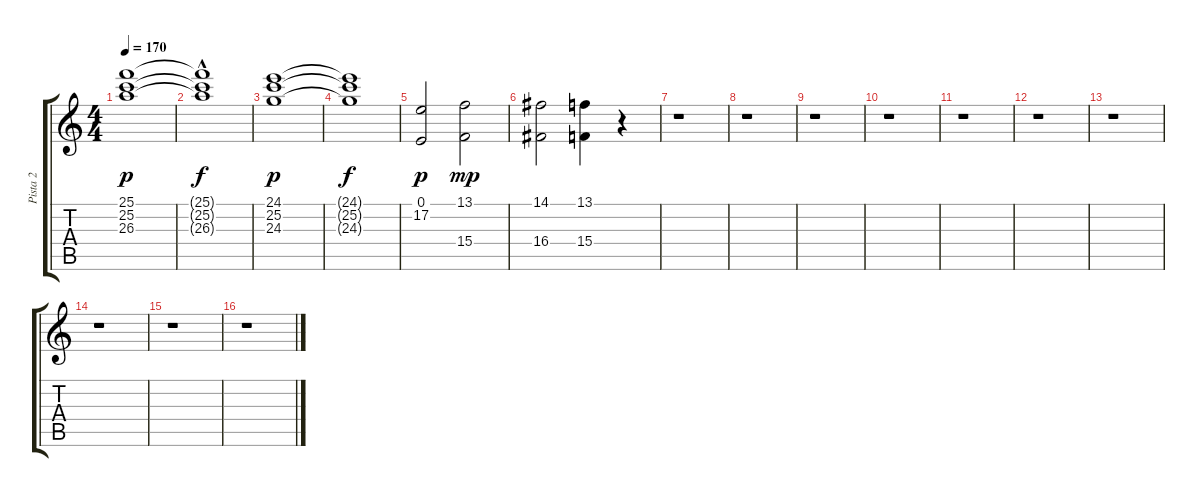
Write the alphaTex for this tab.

\track ("Pista 2" "Pista 2") {instrument rockorgan}
\staff {score tabs}
\tuning (E4 B3 G3 D3 A2 E2) {hide}
\ts (4 4)
\tempo 170
\clef g2
\ks c
(25.1 25.2 26.3).1{dy p} |
(25.1{t} 25.2{hac t} 26.3{hac t}).1{dy f} |
(24.1 25.2 24.3).1{dy p} |
(24.1{t} 25.2{t} 24.3{t}).1{dy f} |
(0.1 17.2).2{dy p} (13.1 15.4).2{dy mp} |
(14.1 16.4).2 (13.1 15.4).4 r.4 |
r.1 |
r.1 |
r.1 |
r.1 |
r.1 |
r.1 |
r.1 |
r.1 |
r.1 |
r.1
